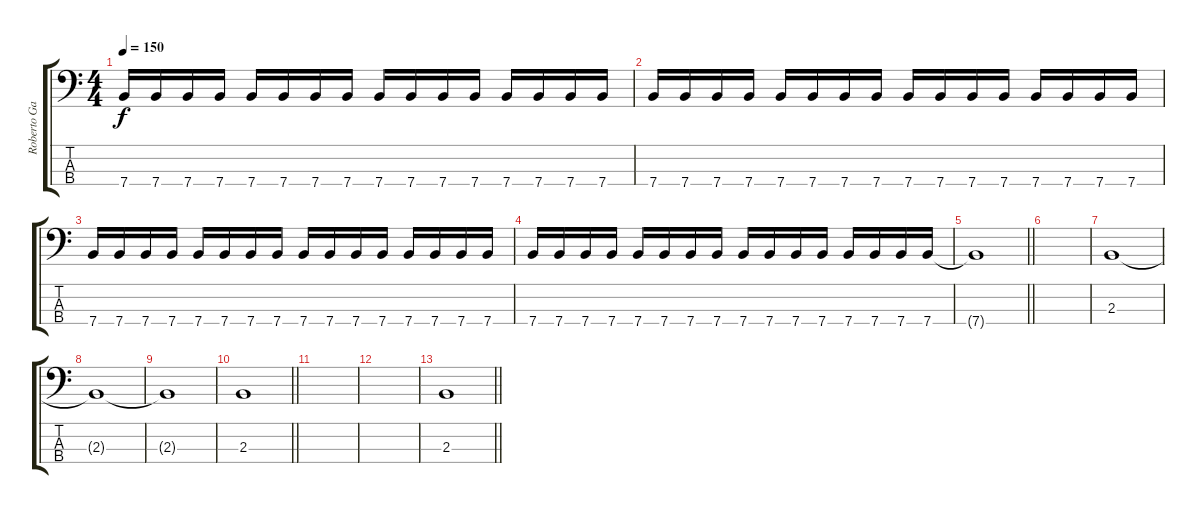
\track ("Roberto García" "Roberto Ga") {instrument electricbasspick}
\staff {score tabs}
\tuning (G2 D2 A1 E1) {hide}
\ts (4 4)
\tempo 150
\clef f4
\ks c
7.4.16{dy f} 7.4.16 7.4.16 7.4.16 7.4.16 7.4.16 7.4.16 7.4.16 7.4.16 7.4.16 7.4.16 7.4.16 7.4.16 7.4.16 7.4.16 7.4.16 |
7.4.16 7.4.16 7.4.16 7.4.16 7.4.16 7.4.16 7.4.16 7.4.16 7.4.16 7.4.16 7.4.16 7.4.16 7.4.16 7.4.16 7.4.16 7.4.16 |
7.4.16 7.4.16 7.4.16 7.4.16 7.4.16 7.4.16 7.4.16 7.4.16 7.4.16 7.4.16 7.4.16 7.4.16 7.4.16 7.4.16 7.4.16 7.4.16 |
7.4.16 7.4.16 7.4.16 7.4.16 7.4.16 7.4.16 7.4.16 7.4.16 7.4.16 7.4.16 7.4.16 7.4.16 7.4.16 7.4.16 7.4.16 7.4.16 |
\barLineRight lightlight
7.4{t}.1 |
|
2.3.1 |
2.3{t}.1 |
2.3{t}.1 |
\barLineRight lightlight
2.3.1 |
|
|
\barLineRight lightlight
2.3.1
